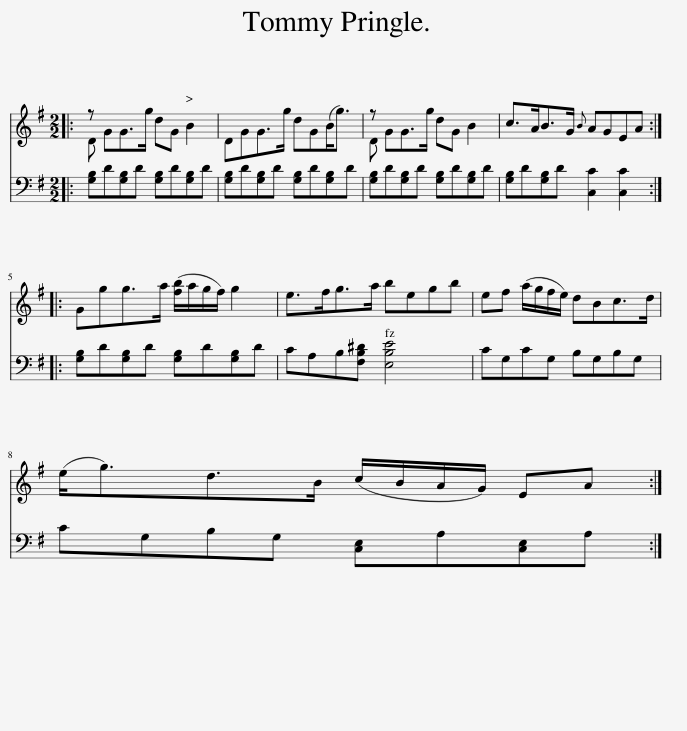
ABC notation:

X:1
%%score ( 1 2 ) 3
L:1/8
M:2/2
I:linebreak $
K:G
V:1 treble
V:2 treble
V:3 bass
V:1
|: z GG>g dG B2 | DGG>g dG(B<g) | z GG>g dG B2 | c>AB>G{B} AGEA ::$ Ggg>a ([fb]/a/g/f/) g2 | %5
 e>fg>a begb | ef (a/g/f/e/) dBc>d |$ (e<g)d>B (c/B/A/G/) EA :| %8
V:2
|: D x3 x4 | x8 | D x3 x4 | x8 ::$ x8 | %5
 x8 | x8 |$ x8 :| %8
V:3
|: [G,B,]D[G,B,]D [G,B,]D[G,B,]D | [G,B,]D[G,B,]D [G,B,]D[G,B,]D | [G,B,]D[G,B,]D [G,B,]D[G,B,]D | [G,B,]D[G,B,]D [C,C]2 [C,C]2 ::$ [G,B,]D[G,B,]D [G,B,]D[G,B,]D | %5
 CA,B,[F,B,^D] [E,B,E]4 | CG,CG, B,G,B,G, |$ CG,B,G, [C,E,]A,[C,E,]A, :| %8
